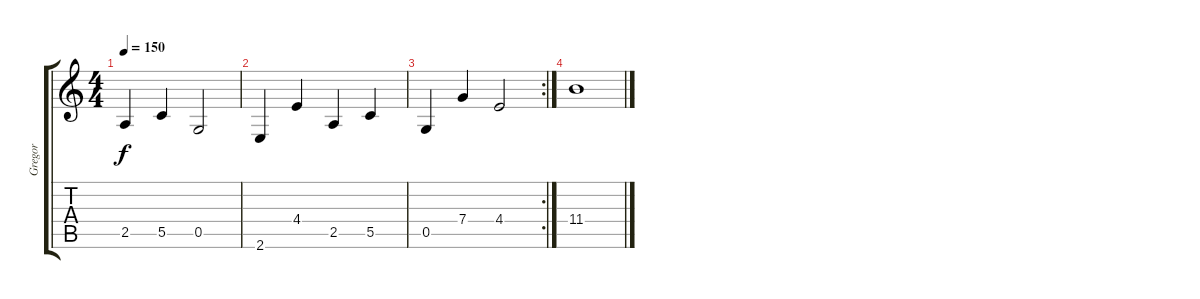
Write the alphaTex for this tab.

\track ("Gregor" "Gregor") {instrument distortionguitar}
\staff {score tabs}
\tuning (D4 A3 F3 C3 G2 D2) {hide}
\ts (4 4)
\tempo 150
\clef g2
\ks c
2.5.4{dy f} 5.5.4 0.5.2 |
2.6.4 4.4.4 2.5.4 5.5.4 |
\rc 2
0.5.4 7.4.4 4.4.2 |
11.4.1{volume 0}
